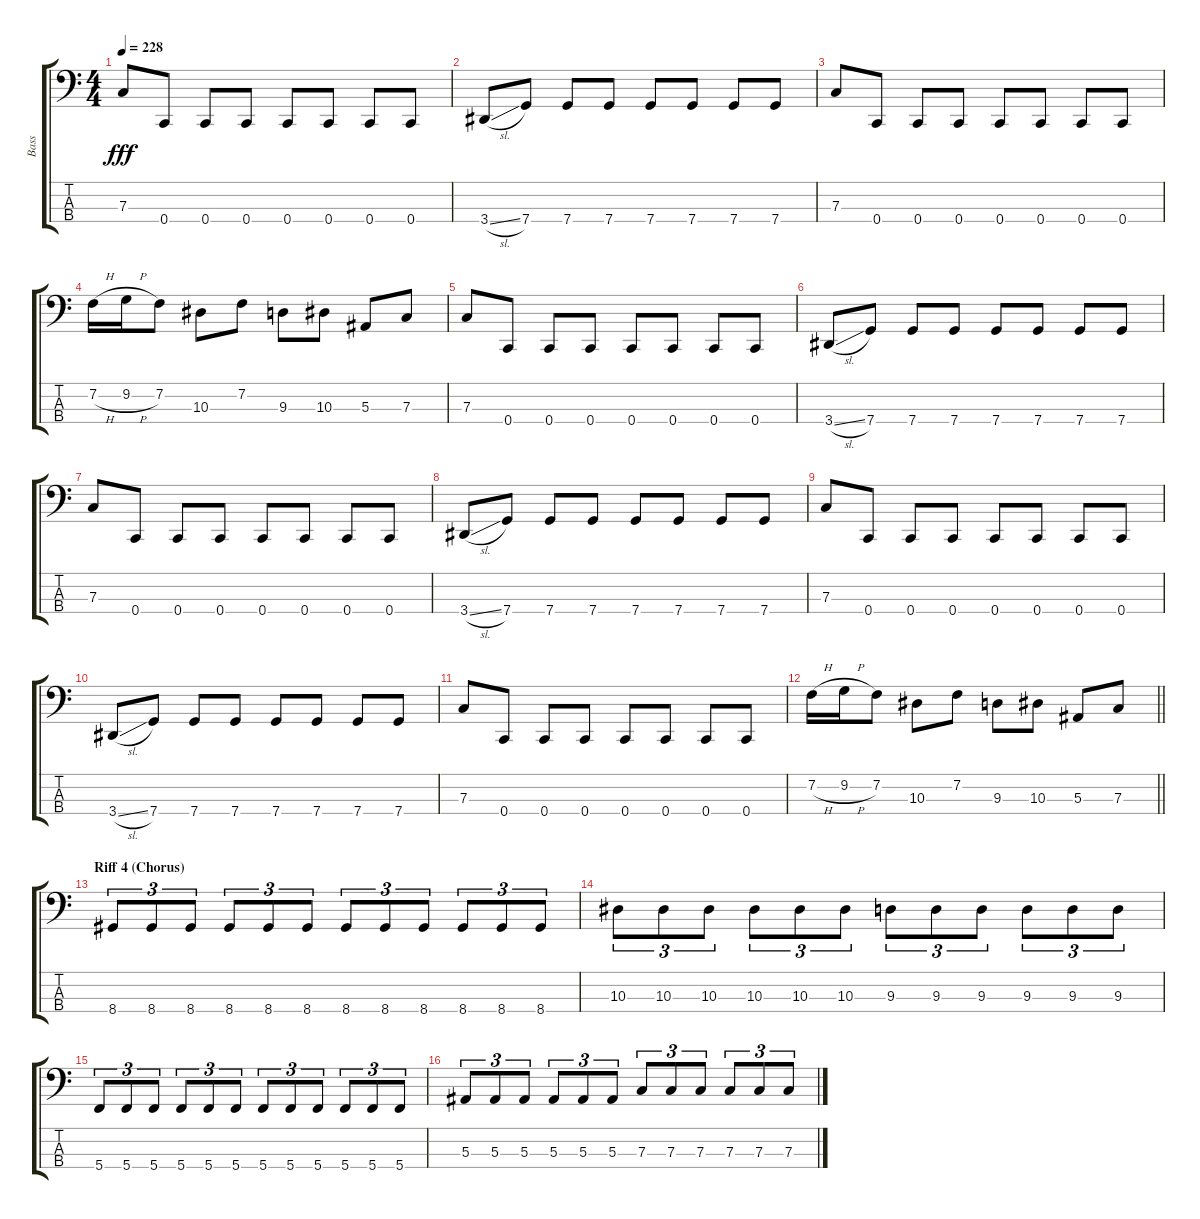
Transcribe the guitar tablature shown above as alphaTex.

\track ("Bass" "Bass") {instrument electricbasspick}
\staff {score tabs}
\tuning (Eb2 Bb1 F1 C1) {hide}
\ts (4 4)
\tempo 228
\clef f4
\ks c
7.3.8{dy fff} 0.4.8 0.4.8 0.4.8 0.4.8 0.4.8 0.4.8 0.4.8 |
3.4{sl}.8 7.4.8 7.4.8 7.4.8 7.4.8 7.4.8 7.4.8 7.4.8 |
7.3.8 0.4.8 0.4.8 0.4.8 0.4.8 0.4.8 0.4.8 0.4.8 |
7.2{h}.16 9.2{h}.16 7.2.8 10.3.8 7.2.8 9.3.8 10.3.8 5.3.8 7.3.8 |
7.3.8 0.4.8 0.4.8 0.4.8 0.4.8 0.4.8 0.4.8 0.4.8 |
3.4{sl}.8 7.4.8 7.4.8 7.4.8 7.4.8 7.4.8 7.4.8 7.4.8 |
7.3.8 0.4.8 0.4.8 0.4.8 0.4.8 0.4.8 0.4.8 0.4.8 |
3.4{sl}.8 7.4.8 7.4.8 7.4.8 7.4.8 7.4.8 7.4.8 7.4.8 |
7.3.8 0.4.8 0.4.8 0.4.8 0.4.8 0.4.8 0.4.8 0.4.8 |
3.4{sl}.8 7.4.8 7.4.8 7.4.8 7.4.8 7.4.8 7.4.8 7.4.8 |
7.3.8 0.4.8 0.4.8 0.4.8 0.4.8 0.4.8 0.4.8 0.4.8 |
\barLineRight lightlight
7.2{h}.16 9.2{h}.16 7.2.8 10.3.8 7.2.8 9.3.8 10.3.8 5.3.8 7.3.8 |
\section ("" "Riff 4 (Chorus)")
8.4.8{tu (3 2)} 8.4.8{tu (3 2)} 8.4.8{tu (3 2)} 8.4.8{tu (3 2)} 8.4.8{tu (3 2)} 8.4.8{tu (3 2)} 8.4.8{tu (3 2)} 8.4.8{tu (3 2)} 8.4.8{tu (3 2)} 8.4.8{tu (3 2)} 8.4.8{tu (3 2)} 8.4.8{tu (3 2)} |
10.3.8{tu (3 2)} 10.3.8{tu (3 2)} 10.3.8{tu (3 2)} 10.3.8{tu (3 2)} 10.3.8{tu (3 2)} 10.3.8{tu (3 2)} 9.3.8{tu (3 2)} 9.3.8{tu (3 2)} 9.3.8{tu (3 2)} 9.3.8{tu (3 2)} 9.3.8{tu (3 2)} 9.3.8{tu (3 2)} |
5.4.8{tu (3 2)} 5.4.8{tu (3 2)} 5.4.8{tu (3 2)} 5.4.8{tu (3 2)} 5.4.8{tu (3 2)} 5.4.8{tu (3 2)} 5.4.8{tu (3 2)} 5.4.8{tu (3 2)} 5.4.8{tu (3 2)} 5.4.8{tu (3 2)} 5.4.8{tu (3 2)} 5.4.8{tu (3 2)} |
5.3.8{tu (3 2)} 5.3.8{tu (3 2)} 5.3.8{tu (3 2)} 5.3.8{tu (3 2)} 5.3.8{tu (3 2)} 5.3.8{tu (3 2)} 7.3.8{tu (3 2)} 7.3.8{tu (3 2)} 7.3.8{tu (3 2)} 7.3.8{tu (3 2)} 7.3.8{tu (3 2)} 7.3.8{tu (3 2)}
